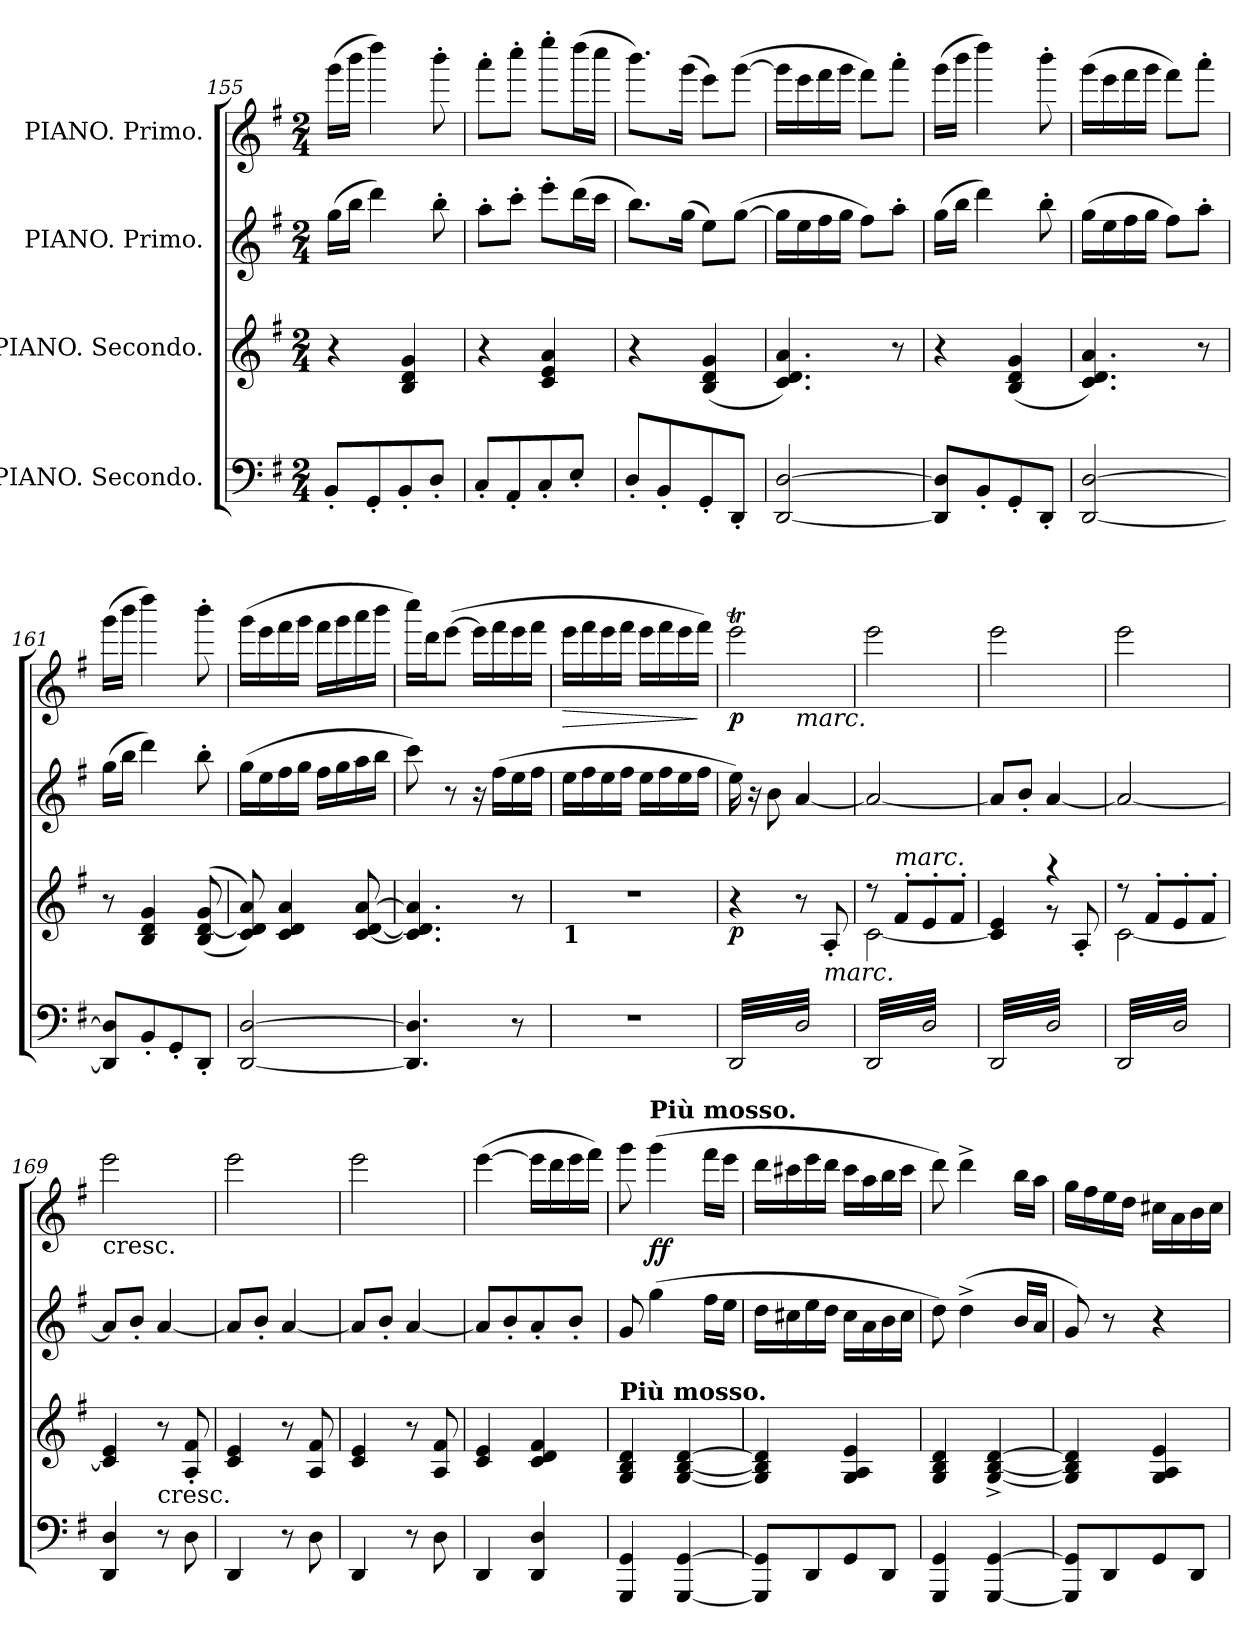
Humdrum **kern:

**kern	**kern	**dynam	**kern	**kern	**dynam
*part4	*part3	*part3	*part2	*part1	*part1
*staff4	*staff3	*staff3	*staff2	*staff1	*staff1
*I"PIANO. Secondo.	*I"PIANO. Secondo.	*	*I"PIANO. Primo.	*I"PIANO. Primo.	*
*clefF4	*clefG2	*	*clefG2	*clefG2	*
*k[f#]	*k[f#]	*	*k[f#]	*k[f#]	*
*M2/4	*M2/4	*	*M2/4	*M2/4	*
=155	=155	=155	=155	=155	=155
*^	*	*	*	*	*
8BBB'/Lyy	8BB'/L	4r	.	(16gg\LL	(16ggg\LL	.
.	.	.	.	16bb\JJ	16bbb\JJ	.
8GGG'/yy	8GG'/	.	.	4ddd\)	4dddd\)	.
8BBB'/yy	8BB'/	4B/ 4d/ 4g/	.	.	.	.
8DD'/Jyy	8D'/J	.	.	8bb'\	8bbb'\	.
=156	=156	=156	=156	=156	=156	=156
8CC'/Lyy	8C'/L	4r	.	8aa'\L	8aaa'\L	.
8AAA'/yy	8AA'/	.	.	8ccc'\J	8cccc'\J	.
8CC'/yy	8C'/	4c/ 4e/ 4a/	.	8eee'\L	8eeee'\L	.
8EE'/Jyy	8E'/J	.	.	(16ddd\L	(16dddd\L	.
.	.	.	.	16ccc\JJ	16cccc\JJ	.
=157	=157	=157	=157	=157	=157	=157
8DD'/Lyy	8D'/L	4r	.	8.bb\L)	8.bbb\L)	.
8BBB'/yy	8BB'/	.	.	.	.	.
.	.	.	.	(16gg\Jk	(16ggg\Jk	.
8GGG'/yy	8GG'/	(>4B/ 4d/ 4g/	.	8ee\L)	8eee\L)	.
8DDD'/Jyy	8DD'/J	.	.	([8gg\J	([8ggg\J	.
*v	*v	*	*	*	*	*
=158	=158	=158	=158	=158	=158
[2DD/ [2D/	4.c/ 4.d/ 4.a/)	.	16gg\LL]	16ggg\LL]	.
.	.	.	16ee\	16eee\	.
.	.	.	16ff#\	16fff#\	.
.	.	.	16gg\JJ	16ggg\JJ	.
.	.	.	8ff#\L)	8fff#\L)	.
.	8r	.	8aa'\J	8aaa'\J	.
=159	=159	=159	=159	=159	=159
8DD]/ 8D]/L	4r	.	(16gg\LL	(16ggg\LL	.
.	.	.	16bb\JJ	16bbb\JJ	.
8BB'/	.	.	4ddd\)	4dddd\)	.
8GG'/	(4B/ 4d/ 4g/	.	.	.	.
8DD'/J	.	.	8bb'\	8bbb'\	.
=160	=160	=160	=160	=160	=160
[2DD/ [2D/	4.c/ 4.d/ 4.a/)	.	(16gg\LL	(16ggg\LL	.
.	.	.	16ee\	16eee\	.
.	.	.	16ff#\	16fff#\	.
.	.	.	16gg\JJ	16ggg\JJ	.
.	.	.	8ff#\L)	8fff#\L)	.
.	8r	.	8aa'\J	8aaa'\J	.
=161	=161	=161	=161	=161	=161
8DD]/ 8D]/L	8r	.	(16gg\LL	(16ggg\LL	.
.	.	.	16bb\JJ	16bbb\JJ	.
8BB'/	4B/ 4d/ 4g/	.	4ddd\)	4dddd\)	.
8GG'/	.	.	.	.	.
8DD'/J	(<(>8B/ [8d/ 8g/	.	8bb'\	8bbb'\	.
=162	=162	=162	=162	=162	=162
[2DD/ [2D/	8c/ 8d]/ 8a/))	.	(16gg\LL	(16ggg\LL	.
.	.	.	16ee\	16eee\	.
.	4c/ 4d/ 4a/	.	16ff#\	16fff#\	.
.	.	.	16gg\JJ	16ggg\JJ	.
.	.	.	16ff#\LL	16fff#\LL	.
.	.	.	16gg\	16ggg\	.
.	[8c/ [8d/ [8a/	.	16aa\	16aaa\	.
.	.	.	16bb\JJ	16bbb\JJ	.
=163	=163	=163	=163	=163	=163
4.DD]/ 4.D]/	4.c]/ 4.d]/ 4.a]/	.	8ccc\)	16cccc\LL)	.
.	.	.	.	16ddd\J	.
.	.	.	8r	([8eee\J	.
.	.	.	16r	16eee\LL]	.
.	.	.	(16ff#\LL	16fff#\	.
8r	8r	.	16ee\	16eee\	.
.	.	.	16ff#\JJ	16fff#\JJ	.
=164	=164	=164	=164	=164	=164
!	!LO:TX:b:B:t=1	!	!	!	!
2r	2r	.	16ee\LL	16eee\LL	>
.	.	.	16ff#\	16fff#\	.
.	.	.	16ee\	16eee\	.
.	.	.	16ff#\JJ	16fff#\JJ	.
.	.	.	16ee\LL	16eee\LL	.
.	.	.	16ff#\	16fff#\	.
.	.	.	16ee\	16eee\	.
.	.	.	16ff#\JJ	16fff#\JJ)	]
=165	=165	=165	=165	=165	=165
!	!	!LO:DY:b	!	!	!
*	*	*	*	*^	*
*tremolo	*	*	*	*	*	*
32DD/LLL	4r	p	16ee\)	2eeeT\	4ryy	p
32D/	.	.	.	.	.	.
32DD/	.	.	16r	.	.	.
32D/	.	.	.	.	.	.
32DD/	.	.	8b\	.	.	.
32D/	.	.	.	.	.	.
32DD/	.	.	.	.	.	.
32D/	.	.	.	.	.	.
!	!	!	!	!	!LO:TX:b:i:t=marc.	!
32DD/	8r	.	[4a/	.	4ryy	.
32D/	.	.	.	.	.	.
32DD/	.	.	.	.	.	.
32D/	.	.	.	.	.	.
!	!LO:TX:b:i:t=marc.	!	!	!	!	!
32DD/	8A'/	.	.	.	.	.
32D/	.	.	.	.	.	.
32DD/	.	.	.	.	.	.
32D/JJJ	.	.	.	.	.	.
*	*	*	*	*v	*v	*
=166	=166	=166	=166	=166	=166
*	*^	*	*	*	*
32DD/LLL	8r	[2c\	.	2a/_	2eee\	.
32D/	.	.	.	.	.	.
32DD/	.	.	.	.	.	.
32D/	.	.	.	.	.	.
!	!LO:TX:a:i:t=marc.	!	!	!	!	!
32DD/	8f#'/L	.	.	.	.	.
32D/	.	.	.	.	.	.
32DD/	.	.	.	.	.	.
32D/	.	.	.	.	.	.
32DD/	8e'/	.	.	.	.	.
32D/	.	.	.	.	.	.
32DD/	.	.	.	.	.	.
32D/	.	.	.	.	.	.
32DD/	8f#'/J	.	.	.	.	.
32D/	.	.	.	.	.	.
32DD/	.	.	.	.	.	.
32D/JJJ	.	.	.	.	.	.
=167	=167	=167	=167	=167	=167	=167
32DD/LLL	4c]/ 4e/	4ryy	.	8a/L]	2eee\	.
32D/	.	.	.	.	.	.
32DD/	.	.	.	.	.	.
32D/	.	.	.	.	.	.
32DD/	.	.	.	8b'/J	.	.
32D/	.	.	.	.	.	.
32DD/	.	.	.	.	.	.
32D/	.	.	.	.	.	.
32DD/	4raa	8rg	.	[4a/	.	.
32D/	.	.	.	.	.	.
32DD/	.	.	.	.	.	.
32D/	.	.	.	.	.	.
32DD/	.	8A'/	.	.	.	.
32D/	.	.	.	.	.	.
32DD/	.	.	.	.	.	.
32D/JJJ	.	.	.	.	.	.
=168	=168	=168	=168	=168	=168	=168
32DD/LLL	8r	[2c\	.	2a/_	2eee\	.
32D/	.	.	.	.	.	.
32DD/	.	.	.	.	.	.
32D/	.	.	.	.	.	.
32DD/	8f#'/L	.	.	.	.	.
32D/	.	.	.	.	.	.
32DD/	.	.	.	.	.	.
32D/	.	.	.	.	.	.
32DD/	8e'/	.	.	.	.	.
32D/	.	.	.	.	.	.
32DD/	.	.	.	.	.	.
32D/	.	.	.	.	.	.
32DD/	8f#'/J	.	.	.	.	.
32D/	.	.	.	.	.	.
32DD/	.	.	.	.	.	.
32D/JJJ	.	.	.	.	.	.
*Xtremolo	*	*	*	*	*	*
*	*v	*v	*	*	*	*
=169	=169	=169	=169	=169	=169
!	!	!	!	!LO:TX:b:t=cresc.	!
4DD/ 4D/	4c]/ 4e/	.	8a/L]	2eee\	.
.	.	.	.	.	.
.	.	.	.	.	.
.	.	.	.	.	.
.	.	.	8b'/J	.	.
.	.	.	.	.	.
.	.	.	.	.	.
.	.	.	.	.	.
!	!LO:TX:b:t=cresc.	!	!	!	!
8r	8r	.	[4a/	.	.
8D\	8A'/ 8f#'/	.	.	.	.
=170	=170	=170	=170	=170	=170
4DD/	4c/ 4e/	.	8a/L]	2eee\	.
.	.	.	8b'/J	.	.
8r	8r	.	[4a/	.	.
8D\	8A/ 8f#/	.	.	.	.
=171	=171	=171	=171	=171	=171
4DD/	4c/ 4e/	.	8a/L]	2eeeTTT\	.
.	.	.	8b'/J	.	.
8r	8r	.	[4a/	.	.
8D\	8A/ 8f#/	.	.	.	.
=172	=172	=172	=172	=172	=172
4DD/	4c/ 4e/	.	8a/L]	([4eee\	.
.	.	.	8b'/	.	.
4DD/ 4D/	4c/ 4d/ 4f#/	.	8a'/	16eee\LL]	.
.	.	.	.	16ddd\	.
.	.	.	8b'/J	16eee\	.
.	.	.	.	16fff#\JJ)	.
=173	=173	=173	=173	=173	=173
!	!LO:TX:a:B:t=Più mosso.	!	!	!	!
4GGG/ 4GG/	4G/ 4B/ 4d/	.	8g/	8ggg\	.
!	!	!	!	!LO:TX:a:B:t=Più mosso.	!
.	.	.	(4gg\	(4ggg\	ff
[4GGG/ [4GG/	[4G/ [4B/ [4d/	.	.	.	.
.	.	.	16ff#\LL	16fff#\LL	.
.	.	.	16ee\JJ	16eee\JJ	.
=174	=174	=174	=174	=174	=174
8GGG]/ 8GG]/L	4G]/ 4B]/ 4d]/	.	16dd\LL	16ddd\LL	.
.	.	.	16cc#X\	16ccc#X\	.
8DD/	.	.	16ee\	16eee\	.
.	.	.	16dd\JJ	16ddd\JJ	.
8GG/	4G/ 4A/ 4e/	.	16cc#\LL	16ccc#\LL	.
.	.	.	16a\	16aa\	.
8DD/J	.	.	16b\	16bb\	.
.	.	.	16cc#\JJ	16ccc#\JJ	.
=175	=175	=175	=175	=175	=175
4GGG/ 4GG/	4G/ 4B/ 4d/	.	8dd\)	8ddd\)	.
.	.	.	(4dd^\	4ddd^\	.
[4GGG/ [4GG/	[4G^>/ [4B^>/ [4d^>/	.	.	.	.
.	.	.	16b/LL	16bb\LL	.
.	.	.	16a/JJ	16aa\JJ	.
=176	=176	=176	=176	=176	=176
8GGG]/ 8GG]/L	4G]/ 4B]/ 4d]/	.	8g/)	16gg\LL	.
.	.	.	.	16ff#\	.
8DD/	.	.	8r	16ee\	.
.	.	.	.	16dd\JJ	.
8GG/	4G/ 4A/ 4e/	.	4r	16cc#X\LL	.
.	.	.	.	16a\	.
8DD/J	.	.	.	16b\	.
.	.	.	.	16cc#\JJ	.
=	=	=	=	=	=
*-	*-	*-	*-	*-	*-
